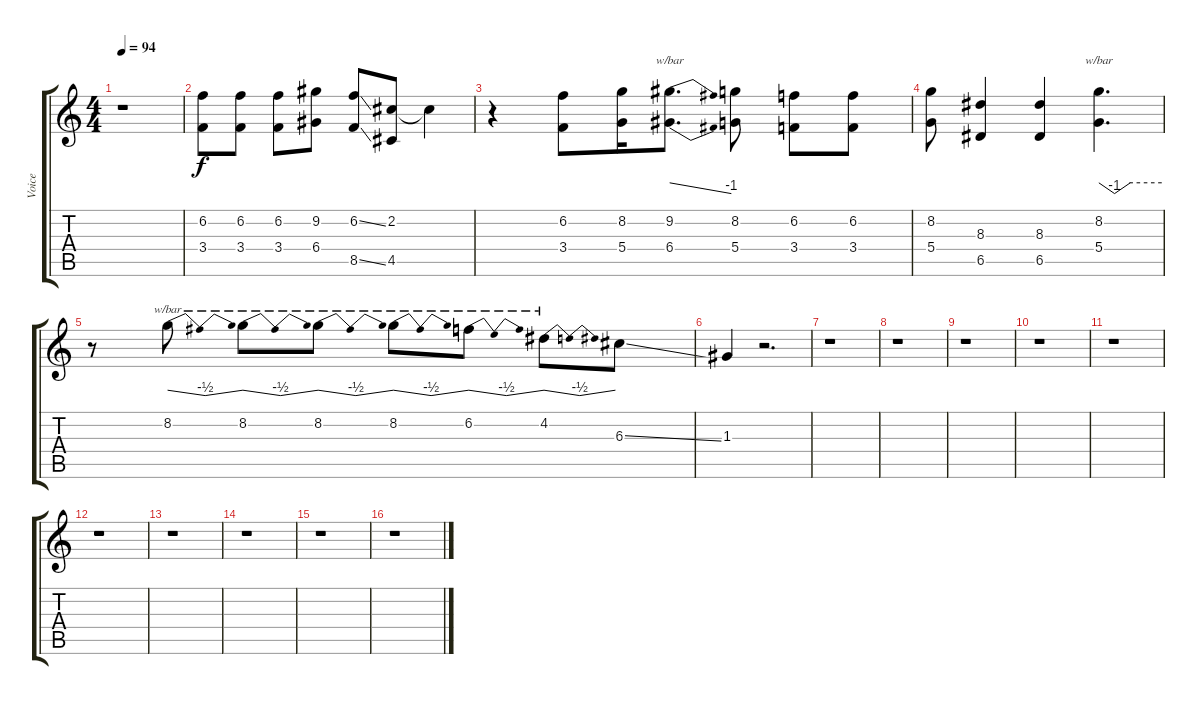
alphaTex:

\track ("Voice" "Voice") {instrument distortionguitar}
\staff {score tabs}
\tuning (E4 B3 G3 D3 A2 E2) {hide}
\ts (4 4)
\tempo 94
\clef g2
\ks c
r.1{dy f} |
(6.2 3.4).8 (6.2 3.4).8 (6.2 3.4).8 (9.2 6.4).8 (6.2{ss} 8.5{ss}).8 (2.2 4.5).8 2.2{t}.4 |
r.4 (6.2 3.4).8 (8.2 5.4).16 (9.2 6.4).8{d tbe (dive default 0 0 60 -4)} (8.2 5.4).8 (6.2 3.4).8 (6.2 3.4).8 |
(8.2 5.4).8 (8.3 6.5).4 (8.3 6.5).4 (8.2 5.4).4{d tbe (custom default 0 0 15 -4 30 0 60 0)} |
r.8 8.2.8{tbe (dip default 0 0 30 -2 60 0)} 8.2.8{tbe (dip default 0 0 30 -2 60 0)} 8.2.8{tbe (dip default 0 0 30 -2 60 0)} 8.2.8{tbe (dip default 0 0 30 -2 60 0)} 6.2.8{tbe (dip default 0 0 30 -2 60 0)} 4.2.8{tbe (dip default 0 0 30 -2 60 0)} 6.3{ss}.8 |
1.3.4 r.2{d} |
r.1 |
r.1 |
r.1 |
r.1 |
r.1 |
r.1 |
r.1 |
r.1 |
r.1 |
r.1
